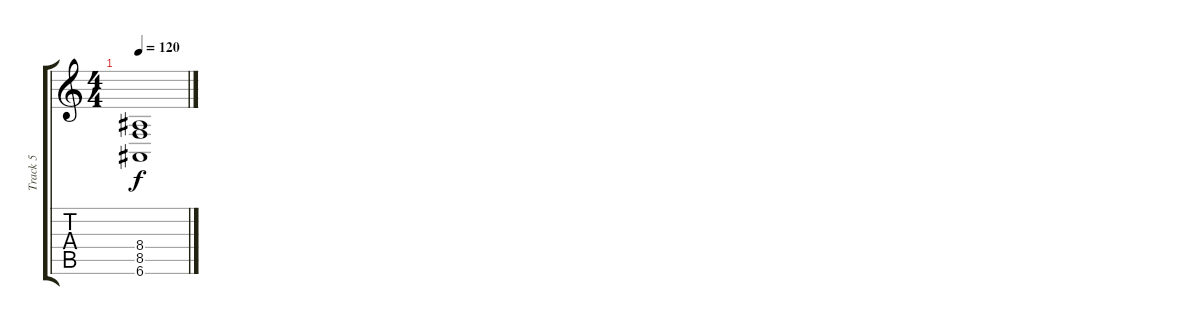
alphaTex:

\track ("Track 5" "Track 5") {instrument lead8bassandlead}
\staff {score tabs}
\tuning (E4 B3 G3 D3 A2 E2) {hide}
\ts (4 4)
\tempo 120
\clef g2
\ks c
(8.4{t} 8.5{t} 6.6{t}).1{dy f}
